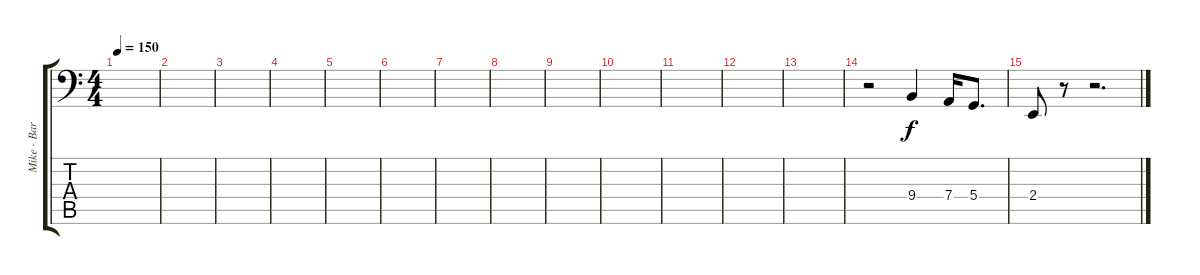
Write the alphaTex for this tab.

\track ("Mike - Bari" "Mike - Bar") {instrument baritonesax}
\staff {score tabs}
\tuning (E3 B2 G2 D2 A1 E1) {hide}
\ts (4 4)
\tempo 150
\clef f4
\ks c
|
|
|
|
|
|
|
|
|
|
|
|
|
r.2 9.4.4{dy f} 7.4.16 5.4.8{d} |
2.4.8 r.8 r.2{d}
